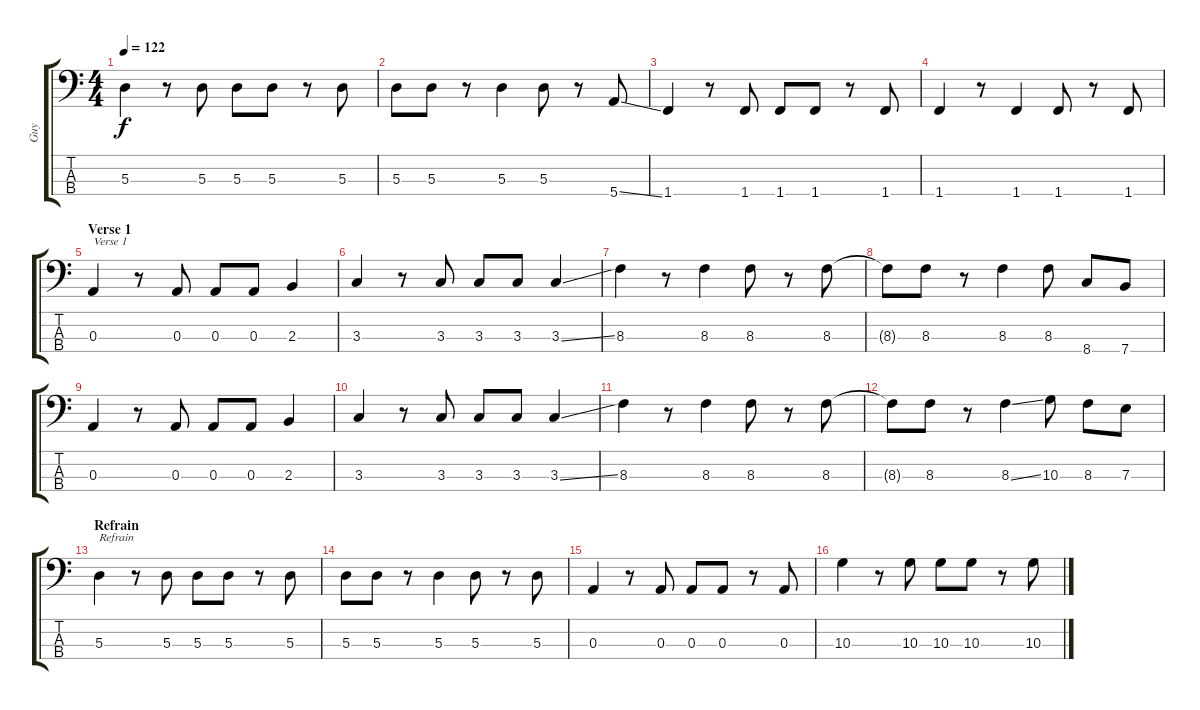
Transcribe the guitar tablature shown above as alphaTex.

\track ("Guy" "Guy") {instrument electricbassfinger}
\staff {score tabs}
\tuning (G2 D2 A1 E1) {hide}
\ts (4 4)
\tempo 122
\clef f4
\ks c
5.3.4{dy f} r.8 5.3.8 5.3.8 5.3.8 r.8 5.3.8 |
5.3.8 5.3.8 r.8 5.3.4 5.3.8 r.8 5.4{ss}.8 |
1.4.4 r.8 1.4.8 1.4.8 1.4.8 r.8 1.4.8 |
1.4.4 r.8 1.4.4 1.4.8 r.8 1.4.8 |
\section ("" "Verse 1")
0.3.4{txt "Verse 1"} r.8 0.3.8 0.3.8 0.3.8 2.3.4 |
3.3.4 r.8 3.3.8 3.3.8 3.3.8 3.3{ss}.4 |
8.3.4 r.8 8.3.4 8.3.8 r.8 8.3.8 |
8.3{t}.8 8.3.8 r.8 8.3.4 8.3.8 8.4.8 7.4.8 |
0.3.4 r.8 0.3.8 0.3.8 0.3.8 2.3.4 |
3.3.4 r.8 3.3.8 3.3.8 3.3.8 3.3{ss}.4 |
8.3.4 r.8 8.3.4 8.3.8 r.8 8.3.8 |
8.3{t}.8 8.3.8 r.8 8.3{ss}.4 10.3.8 8.3.8 7.3.8 |
\section ("" "Refrain")
5.3.4{txt "Refrain"} r.8 5.3.8 5.3.8 5.3.8 r.8 5.3.8 |
5.3.8 5.3.8 r.8 5.3.4 5.3.8 r.8 5.3.8 |
0.3.4 r.8 0.3.8 0.3.8 0.3.8 r.8 0.3.8 |
10.3.4 r.8 10.3.8 10.3.8 10.3.8 r.8 10.3.8
